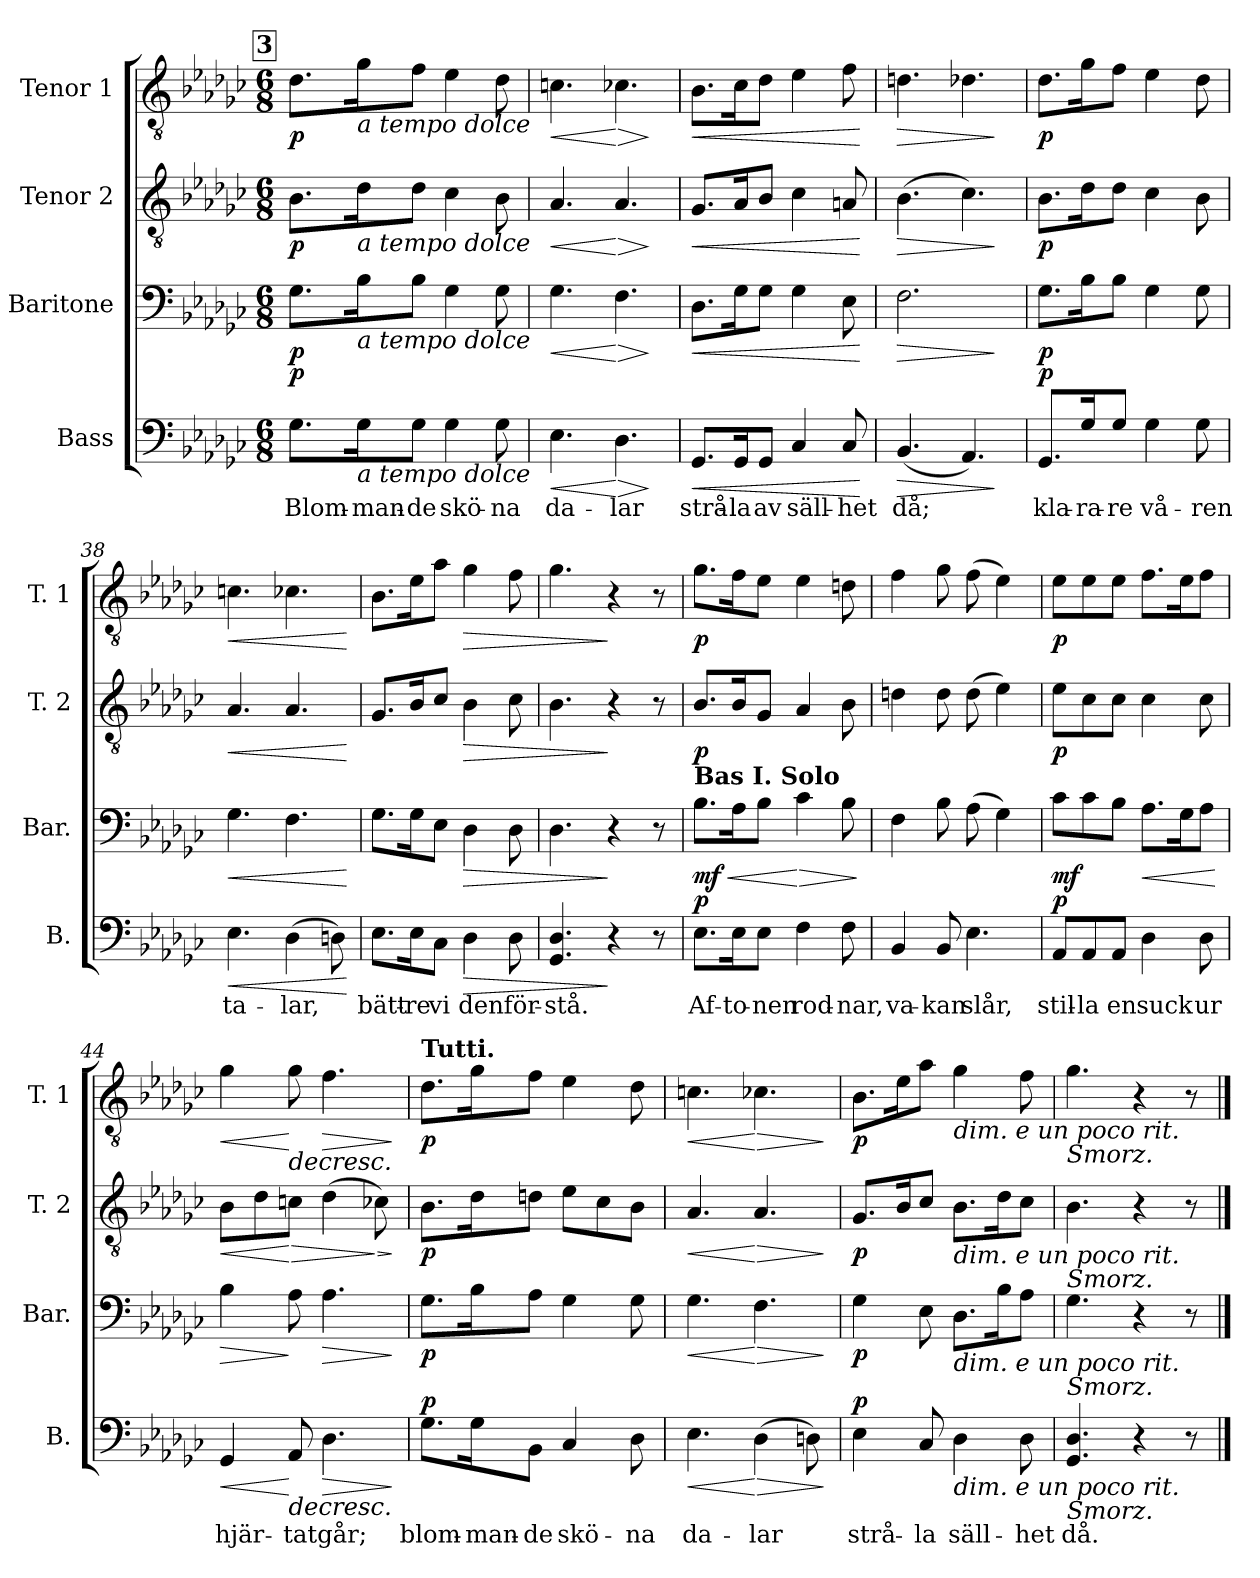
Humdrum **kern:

**kern	**text	**dynam	**kern	**dynam	**kern	**dynam	**kern	**dynam
*part4	*part4	*part4	*part3	*part3	*part2	*part2	*part1	*part1
*staff4	*staff4	*staff4	*staff3	*staff3	*staff2	*staff2	*staff1	*staff1
*I"Bass	*	*	*I"Baritone	*	*I"Tenor 2	*	*I"Tenor 1	*
*I'B.	*	*	*I'Bar.	*	*I'T. 2	*	*I'T. 1	*
!!LO:LB:g=z
*clefF4	*	*	*clefF4	*	*clefGv2	*	*clefGv2	*
*k[b-e-a-d-g-c-]	*	*	*k[b-e-a-d-g-c-]	*	*k[b-e-a-d-g-c-]	*	*k[b-e-a-d-g-c-]	*
*M6/8	*	*	*M6/8	*	*M6/8	*	*M6/8	*
!!LO:REH:place=s1:a:B:fs=14:t=3
=33	=33	=33	=33	=33	=33	=33	=33	=33
!	!LO:LY:b	!LO:DY:b	!	!LO:DY:b	!	!LO:DY:b	!	!LO:DY:b
8.G-\L	Blom-	p	8.G-\L	p	8.B-\L	p	8.d-\L	p
!	!	!	!	!	!	!	!LO:TX:b:i:t=a tempo dolce	!
!	!	!	!	!	!LO:TX:b:i:t=a tempo dolce	!	!	!
!	!	!	!LO:TX:b:i:t=a tempo dolce	!	!	!	!	!
!LO:TX:b:i:t=a tempo dolce	!	!	!	!	!	!	!	!
!	!LO:LY:b	!	!	!	!	!	!	!
16G-\K	-man-	.	16B-\K	.	16d-\K	.	16g-\K	.
!	!LO:LY:b	!	!	!	!	!	!	!
8G-\J	-de	.	8B-\J	.	8d-\J	.	8f\J	.
!	!LO:LY:b	!	!	!	!	!	!	!
4G-\	skö-	.	4G-\	.	4c-\	.	4e-\	.
!	!LO:LY:b	!	!	!	!	!	!	!
8G-\	-na	.	8G-\	.	8B-\	.	8d-\	.
=34	=34	=34	=34	=34	=34	=34	=34	=34
!	!LO:LY:b	!LO:HP:b	!	!LO:HP:b	!	!LO:HP:b	!	!LO:HP:b
4.E-\	da-	<	4.G-\	<	4.A-/	<	4.cn\	<
!	!LO:LY:b	!LO:HP:n=1:b	!	!LO:HP:n=1:b	!	!LO:HP:n=1:b	!	!LO:HP:n=1:b
4.D-\	-lar	[ >	4.F\	[ >	4.A-/	[ >	4.c-X\	[ >
.	.	]	.	]	.	]	.	]
=35	=35	=35	=35	=35	=35	=35	=35	=35
!	!LO:LY:b	!LO:HP:b	!	!LO:HP:b	!	!LO:HP:b	!	!LO:HP:b
8.GG-/L	strå-	<	8.D-\L	<	8.G-/L	<	8.B-\L	<
!	!LO:LY:b	!	!	!	!	!	!	!
16GG-/K	-la	.	16G-\K	.	16A-/K	.	16c-\K	.
!	!LO:LY:b	!	!	!	!	!	!	!
8GG-/J	av	.	8G-\J	.	8B-/J	.	8d-\J	.
!	!LO:LY:b	!	!	!	!	!	!	!
4C-/	säll-	.	4G-\	.	4c-\	.	4e-\	.
!	!LO:LY:b	!	!	!	!	!	!	!
8C-/	-het	.	8E-\	.	8An/	.	8f\	.
.	.	[	.	[	.	[	.	[
=36	=36	=36	=36	=36	=36	=36	=36	=36
!	!LO:LY:b	!LO:HP:b	!	!LO:HP:b	!	!LO:HP:b	!	!LO:HP:b
(4.BB-/	då;	>	2.F\	>	(4.B-\	>	4.dn\	>
4.AA-/)	.	.	.	.	4.c-\)	.	4.d-X\	.
.	.	]	.	]	.	]	.	]
=37	=37	=37	=37	=37	=37	=37	=37	=37
!	!LO:LY:b	!LO:DY:b	!	!LO:DY:b	!	!LO:DY:b	!	!LO:DY:b
8.GG-/L	kla-	p	8.G-\L	p	8.B-\L	p	8.d-\L	p
!	!LO:LY:b	!	!	!	!	!	!	!
16G-/K	-ra-	.	16B-\K	.	16d-\K	.	16g-\K	.
!	!LO:LY:b	!	!	!	!	!	!	!
8G-/J	-re	.	8B-\J	.	8d-\J	.	8f\J	.
!	!LO:LY:b	!	!	!	!	!	!	!
4G-\	vå-	.	4G-\	.	4c-\	.	4e-\	.
!	!LO:LY:b	!	!	!	!	!	!	!
8G-\	-ren	.	8G-\	.	8B-\	.	8d-\	.
!!LO:LB:g=z
=38	=38	=38	=38	=38	=38	=38	=38	=38
!	!LO:LY:b	!LO:HP:b	!	!LO:HP:b	!	!LO:HP:b	!	!LO:HP:b
4.E-\	ta-	<	4.G-\	<	4.A-/	<	4.cn\	<
!	!LO:LY:b	!	!	!	!	!	!	!
(4D-\	-lar,	.	4.F\	.	4.A-/	.	4.c-X\	.
8Dn\)	.	.	.	.	.	.	.	.
.	.	[	.	[	.	[	.	[
=39	=39	=39	=39	=39	=39	=39	=39	=39
!	!LO:LY:b	!	!	!	!	!	!	!
8.E-\L	bätt-	.	8.G-\L	.	8.G-/L	.	8.B-\L	.
!	!LO:LY:b	!	!	!	!	!	!	!
16E-\K	-re	.	16G-\K	.	16B-/K	.	16e-\K	.
!	!LO:LY:b	!	!	!	!	!	!	!
8C-\J	vi	.	8E-\J	.	8c-/J	.	8a-\J	.
!	!LO:LY:b	!LO:HP:b	!	!LO:HP:b	!	!LO:HP:b	!	!LO:HP:b
4D-\	den	>	4D-\	>	4B-\	>	4g-\	>
!	!LO:LY:b	!	!	!	!	!	!	!
8D-\	för-	.	8D-\	.	8c-\	.	8f\	.
=40	=40	=40	=40	=40	=40	=40	=40	=40
!	!LO:LY:b	!	!	!	!	!	!	!
4.GG-/ 4.D-/	-stå.	.	4.D-\	.	4.B-\	.	4.g-\	.
4r	.	]	4r	]	4r	]	4r	]
8r	.	.	8r	.	8r	.	8r	.
=41	=41	=41	=41	=41	=41	=41	=41	=41
!	!	!	!LO:TX:a:B:t=Bas I. Solo	!	!	!	!	!
!	!LO:LY:b	!LO:DY:b	!	!LO:HP:b	!	!	!	!
!	!	!	!	!LO:DY:n=1:b	!	!LO:DY:b	!	!LO:DY:b
8.E-\L	Af-	p	8.B-\L	< mf	8.B-/L	p	8.g-\L	p
!	!LO:LY:b	!	!	!	!	!	!	!
16E-\K	-to-	.	16A-\K	.	16B-/K	.	16f\K	.
!	!LO:LY:b	!	!	!	!	!	!	!
8E-\J	-nen	.	8B-\J	.	8G-/J	.	8e-\J	.
!	!LO:LY:b	!	!	!LO:HP:n=1:b	!	!	!	!
4F\	rod-	.	4c-\	[ >	4A-/	.	4e-\	.
!	!LO:LY:b	!	!	!	!	!	!	!
8F\	-nar,	.	8B-\	.	8B-\	.	8dn\	.
.	.	.	.	]	.	.	.	.
=42	=42	=42	=42	=42	=42	=42	=42	=42
!	!LO:LY:b	!	!	!	!	!	!	!
4BB-/	va-	.	4F\	.	4dn\	.	4f\	.
!	!LO:LY:b	!	!	!	!	!	!	!
8BB-/	-kan	.	8B-\	.	8d\	.	8g-\	.
!	!LO:LY:b	!	!	!	!	!	!	!
4.E-\	slår,	.	(8A-\	.	(8d\	.	(8f\	.
.	.	.	4G-\)	.	4e-\)	.	4e-\)	.
!!LO:PB:g=z
=43	=43	=43	=43	=43	=43	=43	=43	=43
!	!LO:LY:b	!LO:DY:b	!	!LO:DY:b	!	!LO:DY:b	!	!LO:DY:b
8AA-/L	stil-	p	8c-\L	mf	8e-\L	p	8e-\L	p
!	!LO:LY:b	!	!	!	!	!	!	!
8AA-/	-la	.	8c-\	.	8c-\	.	8e-\	.
!	!LO:LY:b	!	!	!	!	!	!	!
8AA-/J	en	.	8B-\J	.	8c-\J	.	8e-\J	.
!	!LO:LY:b	!	!	!LO:HP:b	!	!	!	!
4D-\	suck	.	8.A-\L	<	4c-\	.	8.f\L	.
.	.	.	16G-\K	.	.	.	16e-\K	.
!	!LO:LY:b	!	!	!	!	!	!	!
8D-\	ur	.	8A-\J	.	8c-\	.	8f\J	.
.	.	.	.	[	.	.	.	.
=44	=44	=44	=44	=44	=44	=44	=44	=44
!	!LO:LY:b	!LO:HP:b	!	!LO:HP:b	!	!LO:HP:b	!	!LO:HP:b
4GG-/	hjär-	<	4B-\	>	8B-\L	<	4g-\	<
.	.	.	.	.	8d-\	.	.	.
!	!LO:LY:b	!LO:HP:n=1:b	!	!	!	!LO:HP:n=1:b	!	!LO:HP:n=1:b
8AA-/	-tat	[ >	8A-\	]	8cn\J	[ >	8g-\	[ >
!	!LO:LY:b	!LO:HP:b	!	!LO:HP:b	!	!	!	!LO:HP:b
4.D-\	går;	>	4.A-\	>	(4d-\	.	4.f\	>
!	!	!	!	!	!	!LO:HP:n=1:b	!	!
.	.	.	.	.	8c-X\)	] >	.	.
.	.	] ]	.	]	.	]	.	]
=45	=45	=45	=45	=45	=45	=45	=45	=45
!	!	!	!	!	!	!	!LO:TX:a:B:t=Tutti.	!
!	!LO:LY:b	!LO:DY:b	!	!LO:DY:b	!	!LO:DY:b	!	!LO:DY:b
8.G-\L	blom-	p	8.G-\L	p	8.B-\L	p	8.d-\L	p
!	!LO:LY:b	!	!	!	!	!	!	!
16G-\K	-man-	.	16B-\K	.	16d-\K	.	16g-\K	]
!	!LO:LY:b	!	!	!	!	!	!	!
8BB-\J	-de	.	8A-\J	.	8dn\J	.	8f\J	.
!	!LO:LY:b	!	!	!	!	!	!	!
4C-/	skö-	.	4G-\	.	8e-\L	.	4e-\	.
.	.	.	.	.	8c-\	.	.	.
!	!LO:LY:b	!	!	!	!	!	!	!
8D-\	-na	.	8G-\	.	8B-\J	.	8d-\	.
=46	=46	=46	=46	=46	=46	=46	=46	=46
!	!LO:LY:b	!LO:HP:b	!	!LO:HP:b	!	!LO:HP:b	!	!LO:HP:b
4.E-\	da-	<	4.G-\	<	4.A-/	<	4.cn\	<
!	!LO:LY:b	!LO:HP:n=1:b	!	!LO:HP:n=1:b	!	!LO:HP:n=1:b	!	!LO:HP:n=1:b
(4D-\	-lar	[ >	4.F\	[ >	4.A-/	[ >	4.c-X\	[ >
8Dn\)	.	.	.	.	.	.	.	.
.	.	]	.	]	.	]	.	]
!!LO:LB:g=z
=47	=47	=47	=47	=47	=47	=47	=47	=47
!	!LO:LY:b	!LO:DY:b	!	!LO:DY:b	!	!LO:DY:b	!	!LO:DY:b
4E-\	strå-	p	4G-\	p	8.G-/L	p	8.B-\L	p
.	.	.	.	.	16B-/K	.	16e-\K	.
!	!LO:LY:b	!	!	!	!	!	!	!
8C-/	-la	.	8E-\	.	8c-/J	.	8a-\J	.
!	!	!	!	!	!	!	!LO:TX:b:i:t=dim. e un poco rit.	!
!	!	!	!	!	!LO:TX:b:i:t=dim. e un poco rit.	!	!	!
!	!	!	!LO:TX:b:i:t=dim. e un poco rit.	!	!	!	!	!
!LO:TX:b:i:t=dim. e un poco rit.	!	!	!	!	!	!	!	!
!	!LO:LY:b	!	!	!	!	!	!	!
4D-\	säll-	.	8.D-\L	.	8.B-\L	.	4g-\	.
.	.	.	16B-\K	.	16d-\K	.	.	.
!	!LO:LY:b	!	!	!	!	!	!	!
8D-\	-het	.	8A-\J	.	8c-\J	.	8f\	.
=48	=48	=48	=48	=48	=48	=48	=48	=48
!	!	!	!	!	!	!	!LO:TX:b:i:t=Smorz.	!
!	!	!	!	!	!LO:TX:b:i:t=Smorz.	!	!	!
!	!	!	!LO:TX:b:i:t=Smorz.	!	!	!	!	!
!LO:TX:b:i:t=Smorz.	!	!	!	!	!	!	!	!
!	!LO:LY:b	!	!	!	!	!	!	!
4.GG-/ 4.D-/	då.	.	4.G-\	.	4.B-\	.	4.g-\	.
4r	.	.	4r	.	4r	.	4r	.
8r	.	.	8r	.	8r	.	8r	.
==	==	==	==	==	==	==	==	==
*-	*-	*-	*-	*-	*-	*-	*-	*-
